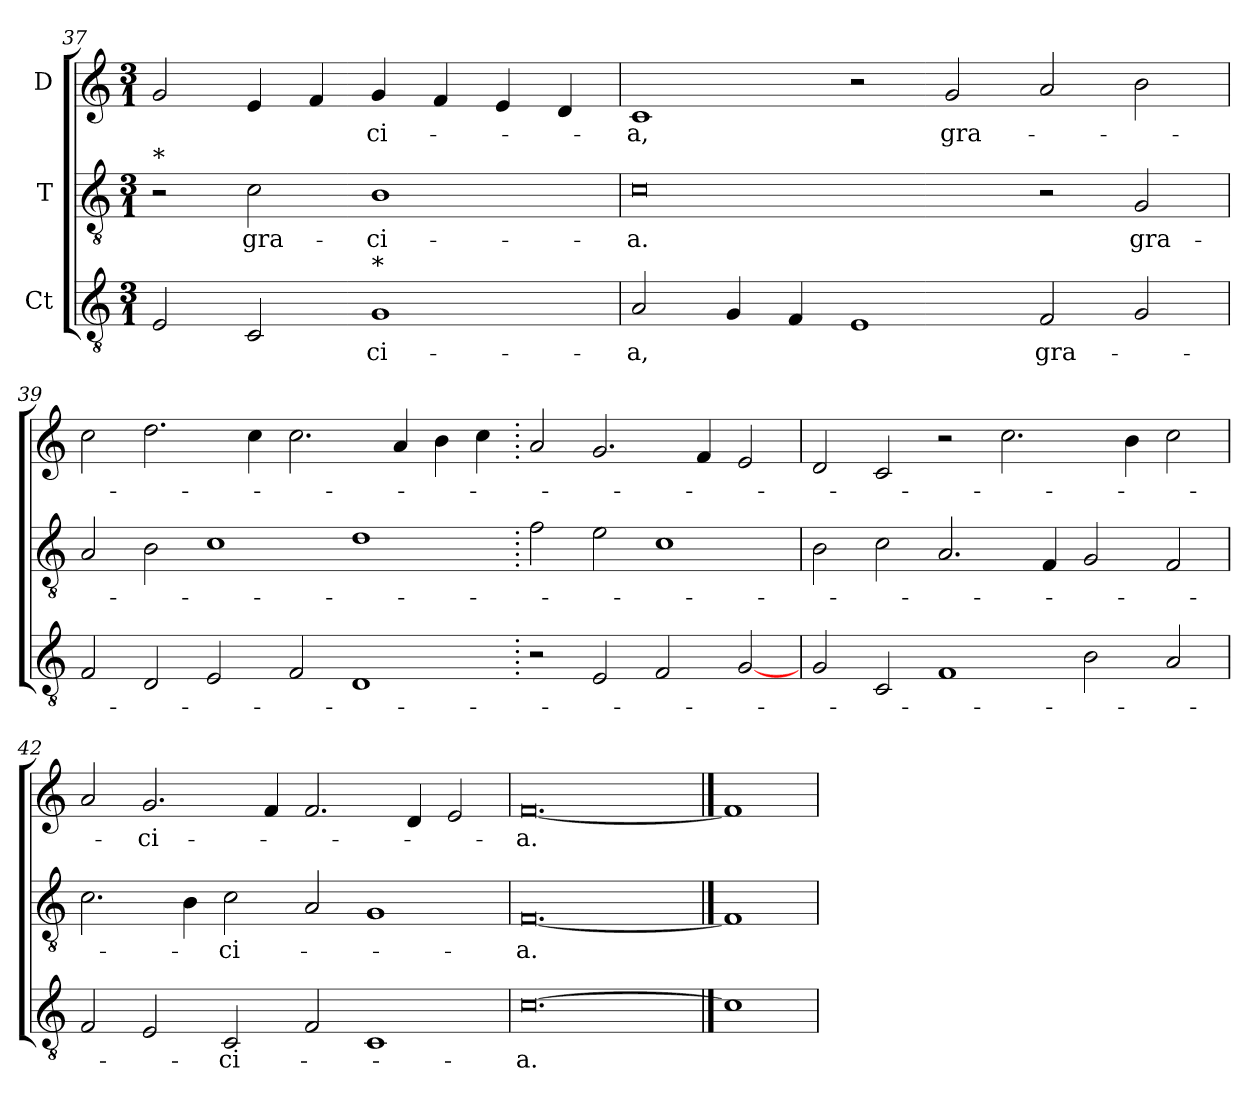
**kern	**text	**kern	**text	**kern	**text
*part3	*part3	*part2	*part2	*part1	*part1
*staff3	*staff3	*staff2	*staff2	*staff1	*staff1
*I"Ct	*	*I"T	*	*I"D	*
*clefGv2	*	*clefGv2	*	*clefG2	*
*ITrd7c12	*	*ITrd7c12	*	*	*
*k[]	*	*k[]	*	*k[]	*
*C:	*	*C:	*	*C:	*
*M3/1	*	*M3/1	*	*M3/1	*
=37	=37	=37	=37	=37	=37
!	!	!LO:TX:t=*	!	!	!
2EEi/	.	2r	.	2gi/	.
!	!	!	!LO:LY:b:color=#000000	!	!
2CCi/	.	2Ci\	gra-	4ei/	.
.	.	.	.	4fi/	.
!	!LO:LY:b:color=#000000	!	!	!	!
!	!	!	!LO:LY:b:color=#000000	!	!
!LO:TX:t=*	!	!	!	!	!
!	!	!	!	!	!LO:LY:b:color=#000000
1GGi/	-ci-	1BBi/	-ci-	4gi/	-ci-
.	.	.	.	4fi/	.
.	.	.	.	4ei/	.
.	.	.	.	4di/	.
=38	=38	=38	=38	=38	=38
!	!LO:LY:b:color=#000000	!	!	!	!
!	!	!	!LO:LY:b:color=#000000	!	!
!	!	!	!	!	!LO:LY:b:color=#000000
2AAi/	-a,	0Ci\	-a.	1ci/	-a,
4GGi/	.	.	.	.	.
4FFi/	.	.	.	.	.
1EEi/	.	.	.	2r	.
!	!	!	!	!	!LO:LY:b:color=#000000
.	.	.	.	2gi/	gra-
!	!LO:LY:b:color=#000000	!	!	!	!
2FFi/	gra-	2r	.	2ai/	.
!	!	!	!LO:LY:b:color=#000000	!	!
2GGi/	.	2GGi/	gra-	2bi\	.
=39	=39	=39	=39	=39	=39
2FFi/	.	2AAi/	.	2cci\	.
2DDi/	.	2BBi\	.	2.ddi\	.
2EEi/	.	1Ci\	.	.	.
.	.	.	.	4cci\	.
2FFi/	.	.	.	2.cci\	.
1DDi/	.	1Di\	.	.	.
.	.	.	.	4ai/	.
.	.	.	.	4bi\	.
.	.	.	.	4cci\	.
!!LO:LB:g=z
=40.	=40.	=40.	=40.	=40.	=40.
2r	.	2Fi\	.	2ai/	.
2EEi/	.	2Ei\	.	2.gi/	.
2FFi/	.	1Ci\	.	.	.
.	.	.	.	4fi/	.
[2GGi/	.	.	.	2ei/	.
=41	=41	=41	=41	=41	=41
2GGi/	.	2BBi\	.	2di/	.
2CCi/	.	2Ci\	.	2ci/	.
1FFi/	.	2.AAi/	.	2r	.
.	.	.	.	2.cci\	.
.	.	4FFi/	.	.	.
2BBi\	.	2GGi/	.	.	.
.	.	.	.	4bi\	.
2AAi/	.	2FFi/	.	2cci\	.
=42	=42	=42	=42	=42	=42
2FFi/	.	2.Ci\	.	2ai/	.
!	!	!	!	!	!LO:LY:b:color=#000000
2EEi/	.	.	.	2.gi/	-ci-
.	.	4BBi\	.	.	.
!	!LO:LY:b:color=#000000	!	!	!	!
!	!	!	!LO:LY:b:color=#000000	!	!
2CCi/	-ci-	2Ci\	-ci-	.	.
.	.	.	.	4fi/	.
2FFi/	.	2AAi/	.	2.fi/	.
1CCi/	.	1GGi/	.	.	.
.	.	.	.	4di/	.
.	.	.	.	2ei/	.
=43	=43	=43	=43	=43	=43
!	!LO:LY:b:color=#000000	!	!	!	!
!	!	!	!LO:LY:b:color=#000000	!	!
!	!	!	!	!	!LO:LY:b:color=#000000
[0.Ci\	-a.	[0.FFi/	-a.	[0.fi/	-a.
==44	==44	==44	==44	==44	==44
1Ci\]	.	1FFi/]	.	1fi/]	.
=	=	=	=	=	=
*-	*-	*-	*-	*-	*-
